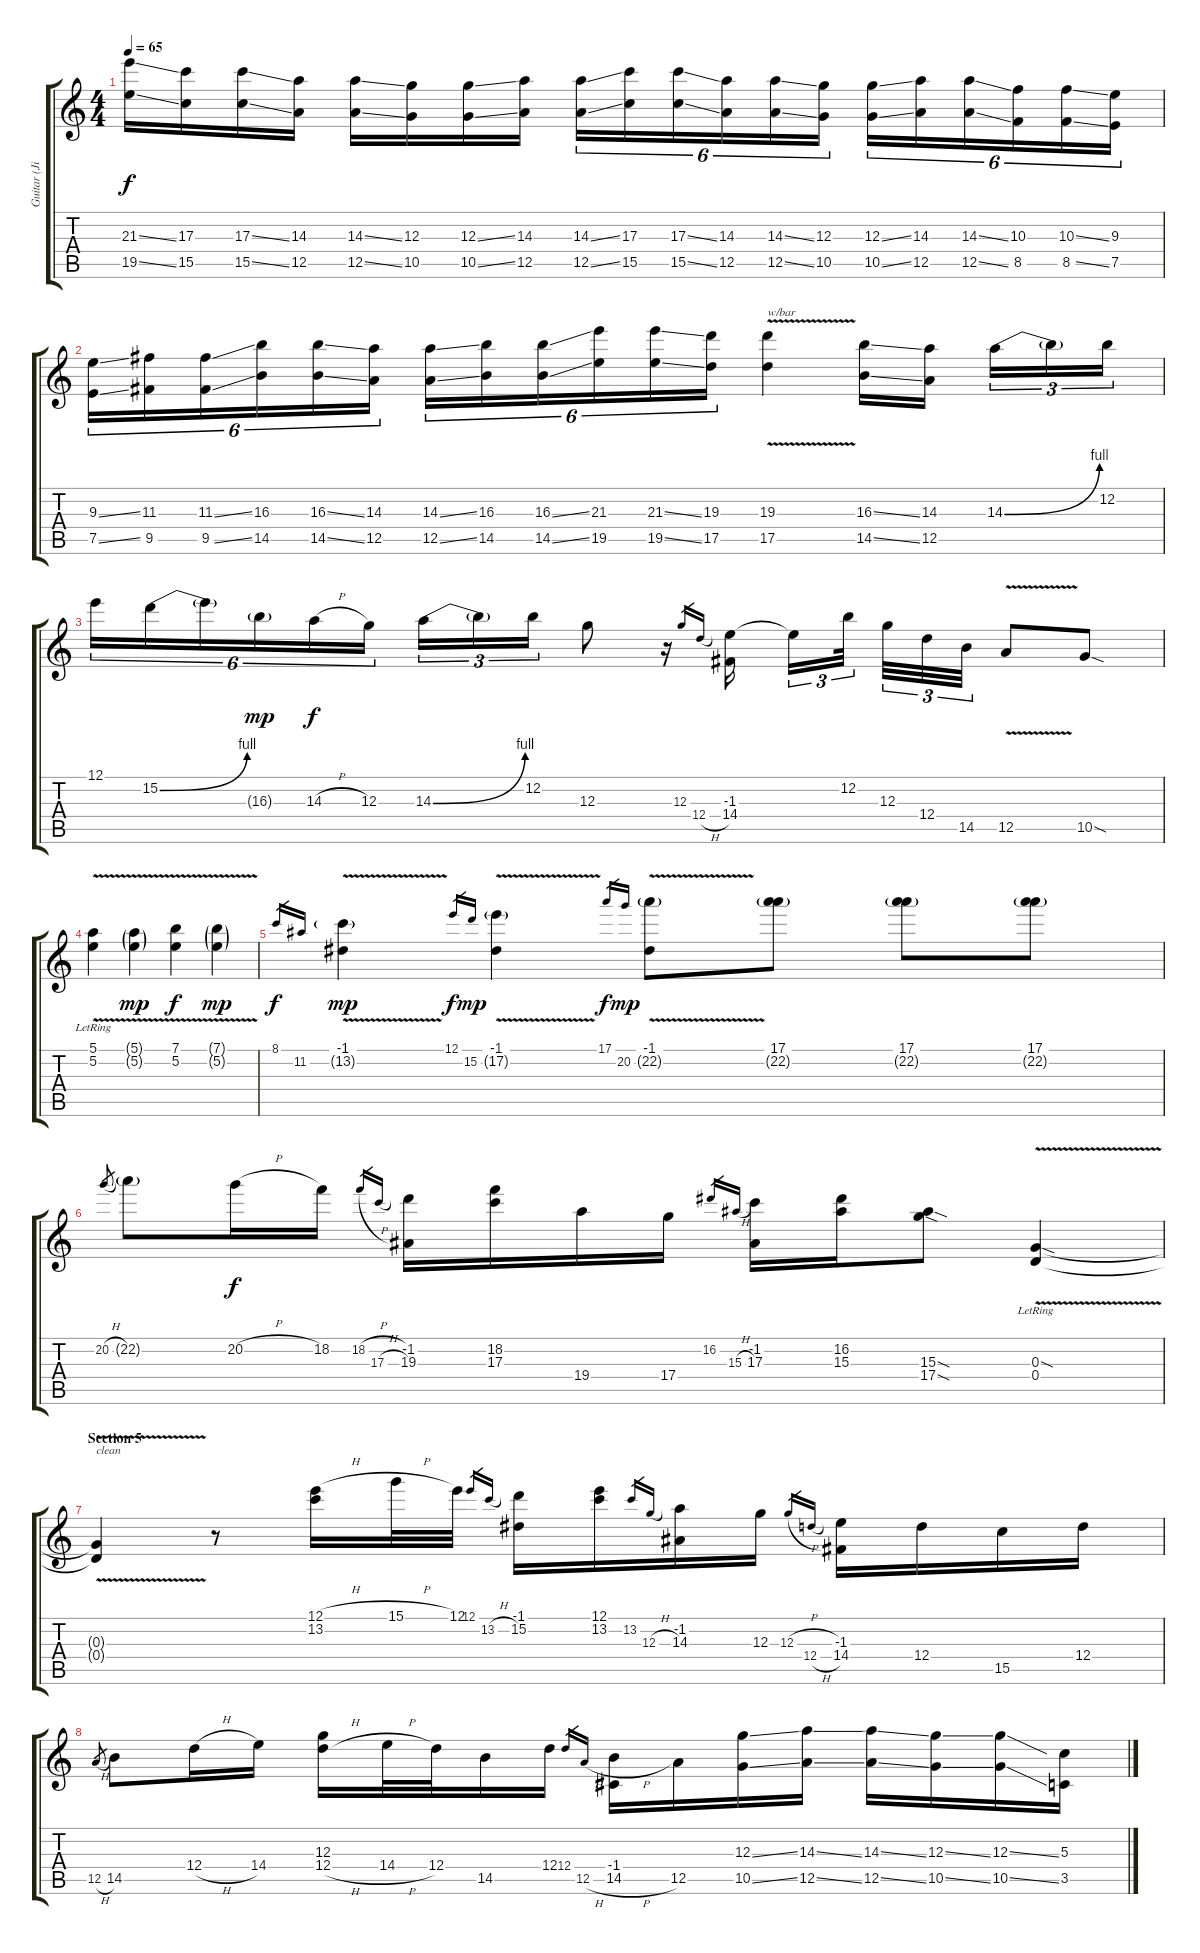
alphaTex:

\track ("Guitar (Jimi Hendrix)" "Guitar (Ji") {instrument electricguitarclean}
\staff {score tabs}
\tuning (E4 B3 G3 D3 A2 E2) {hide}
\ts (4 4)
\tempo 65
\clef g2
\ks c
(21.3{ss} 19.5{ss}).16{dy f} (17.3 15.5).16 (17.3{ss} 15.5{ss}).16 (14.3 12.5).16 (14.3{ss} 12.5{ss}).16 (12.3 10.5).16 (12.3{ss} 10.5{ss}).16 (14.3 12.5).16 (14.3{ss} 12.5{ss}).16{tu (6 4)} (17.3 15.5).16{tu (6 4)} (17.3{ss} 15.5{ss}).16{tu (6 4)} (14.3 12.5).16{tu (6 4)} (14.3{ss} 12.5{ss}).16{tu (6 4)} (12.3 10.5).16{tu (6 4)} (12.3{ss} 10.5{ss}).16{tu (6 4)} (14.3 12.5).16{tu (6 4)} (14.3{ss} 12.5{ss}).16{tu (6 4)} (10.3 8.5).16{tu (6 4)} (10.3{ss} 8.5{ss}).16{tu (6 4)} (9.3 7.5).16{tu (6 4)} |
(9.3{ss} 7.5{ss}).16{tu (6 4)} (11.3 9.5).16{tu (6 4)} (11.3{ss} 9.5{ss}).16{tu (6 4)} (16.3 14.5).16{tu (6 4)} (16.3{ss} 14.5{ss}).16{tu (6 4)} (14.3 12.5).16{tu (6 4)} (14.3{ss} 12.5{ss}).16{tu (6 4)} (16.3 14.5).16{tu (6 4)} (16.3{ss} 14.5{ss}).16{tu (6 4)} (21.3 19.5).16{tu (6 4)} (21.3{ss} 19.5{ss}).16{tu (6 4)} (19.3 17.5).16{tu (6 4)} (19.3 17.5{v}).4{txt "w/bar"} (16.3{ss} 14.5{ss}).16 (14.3 12.5).16 14.3{be (bend 0 0 60 4)}.16{tu (3 2)} 14.3{t}.16{tu (3 2)} 12.2.16{tu (3 2)} |
12.1.16{tu (6 4)} 15.2{be (bend 0 0 60 4)}.16{tu (6 4)} 15.2{t}.16{tu (6 4)} 16.3{g}.16{tu (6 4) dy mp} 14.3{h}.16{tu (6 4) dy f} 12.3.16{tu (6 4)} 14.3{be (bend 0 0 60 4)}.16{tu (3 2)} 14.3{t}.16{tu (3 2)} 12.2.16{tu (3 2)} 12.3.8 r.16 12.3.16{gr} 12.4{h}.16{gr} (-1.3 14.4).16 14.4{t}.16{tu (3 2)} 12.2.32{tu (3 2)} 12.3.32{tu (3 2)} 12.4.32{tu (3 2)} 14.5.32{tu (3 2)} 12.5{v}.8 10.5{sod}.8 |
(5.1{v lr} 5.2{v lr}).4 (5.1{v g} 5.2{v g}).4{dy mp} (7.1{v} 5.2{v}).4{dy f} (7.1{v g} 5.2{v g}).4{dy mp} |
8.1.16{gr dy f} 11.2.16{gr} (-1.1 13.2{v g}).4{dy mp} 12.1.16{gr dy f} 15.2.16{gr dy mp} (-1.1 17.2{v g}).4 17.1.16{gr dy f} 20.2.16{gr dy mp} (-1.1 22.2{v g}).8 (17.1 22.2{g}).8 (17.1 22.2{g}).8 (17.1 22.2{g}).8 |
20.2{h}.8{gr} 22.2{g}.8 20.2{h}.16{dy f} 18.2.16 18.2{h}.16{gr} 17.3{h}.16{gr} (-1.2 19.3).16 (18.2 17.3).16 19.4.16 17.4.16 16.2.16{gr} 15.3{h}.16{gr} (-1.2 17.3).16 (16.2 15.3).16 (15.3{sod} 17.4{sod}).8 (0.3{sod} 0.4{v lr}).4 |
\section ("" "Section 5")
(0.3{t} 0.4{t}).4{txt "clean" instrument electricguitarclean} r.8 (12.1{h} 13.2).16 15.1{h}.32 12.1.32 12.1.16{gr} 13.2{h}.16{gr} (-1.1 15.2).16 (12.1 13.2).16 13.2.16{gr} 12.3{h}.16{gr} (-1.2 14.3).16 12.3.16 12.3{h}.16{gr} 12.4{h}.16{gr} (-1.3 14.4).16 12.4.16 15.5.16 12.4.16 |
12.5{h}.8{gr} 14.5.8 12.4{h}.16 14.4.16 (12.3 12.4{h}).16 14.4{h}.32 12.4.32 14.5.16 12.4.16 12.4.16{gr} 12.5{h}.16{gr} (-1.4 14.5{h}).16 12.5.16 (12.3{ss} 10.5{ss}).16 (14.3{ss} 12.5{ss}).16 (14.3{ss} 12.5{ss}).16 (12.3{ss} 10.5{ss}).16 (12.3{ss} 10.5{ss}).16 (5.3 3.5).16
